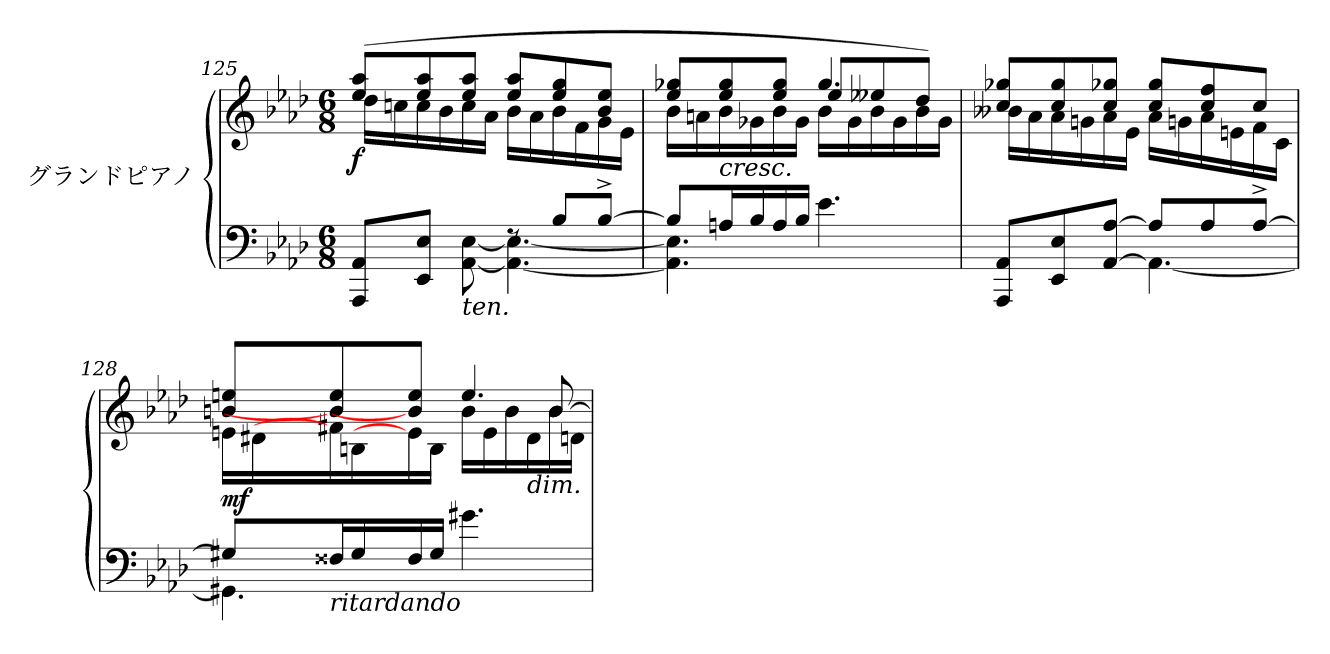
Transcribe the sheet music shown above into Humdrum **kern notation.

**kern	**kern	**dynam
*part1	*part1	*part1
*staff2	*staff1	*staff1/2
*I"グランドピアノ	*	*
!!LO:PB:g=z
*clefF4	*clefG2	*
*k[b-e-a-d-]	*k[b-e-a-d-]	*
*M6/8	*M6/8	*
*MM66	*MM66	*
=125	=125	=125
*^	*^	*
!	!	!	!	!LO:DY:b
8AAA-/ 8AA-/L	4ryy	(>8ee-/ 8aa-/L	16dd-\LL	f
.	.	.	16ccn\	.
8EE-/ 8E-/J	.	8ee-/ 8aa-/	16cc\	.
.	.	.	16b-\	.
!LO:TX:b:i:t=ten.	!	!	!	!
8ryy	[8AA-\ [8E-\	8ee-/ 8aa-/J	16cc\	.
.	.	.	16a-\JJ	.
8rF	4.AA-\_ 4.E-\_	8ee-/ 8aa-/L	16b-\LL	.
.	.	.	16a-\	.
8B-/L	.	8ee-/ 8gg/	16b-\	.
.	.	.	16f\	.
[8B-^/J	.	8b-/ 8ee-/J	16g\	.
.	.	.	16e-\JJ	.
=126	=126	=126	=126	=126
*	*	*	*^	*
8B-/L]	4.AA-\] 4.E-\]	8ee-/ 8gg-X/L	16b-\LL	4.rffyy	.
.	.	.	16an\	.	.
!	!	!	!	!	!LO:HP:b
16An/L	.	8ee-/ 8gg-/	16b-\	.	<
16B-/	.	.	16g-X\	.	.
16A/	.	8ee-/ 8gg-/J	16b-\	.	.
16B-/JJ	.	.	16g-\JJ	.	.
4.e-\	4.ryy	4.gg-/	16b-\LL	8ee-/L	.
.	.	.	16g-\	.	.
.	.	.	16b-\	8ee--X/	.
.	.	.	16g-\	.	.
.	.	.	16b-\	8dd-/J)	.
.	.	.	16g-\JJ	.	.
*	*	*	*v	*v	*
=127	=127	=127	=127	=127
8AAA-/ 8AA-/L	4.rAyy	8cc/ 8gg-X/L	16b--X\LL	.
.	.	.	16a-\	.
8EE-/ 8E-/	.	8cc/ 8gg-/	16a-\	.
.	.	.	16gn\	.
[8AA-/ [8A-/J	.	8cc/ 8gg-X/J	16a-\	.
.	.	.	16e-\JJ	.
8A-/L]	4.AA-\_	8cc/ 8gg-/L	16a-\LL	.
.	.	.	16gn\	.
8A-/	.	8cc/ 8ff/	16a-\	.
.	.	.	16en\	.
[8A-^/J	.	8cc/J	16f\	.
.	.	.	16c\JJ	.
!!LO:LB:g=z
=128	=128	=128	=128	=128
*	*	*	*^	*
!	!	!	!	!	!LO:DY:b
8G#X/L]	4.GG#X\]	8bn/ 8een/L	16en\LL	16rddyy	mf
.	.	.	16d#X\	32.ryy	.
*	*	*MM63	*	*	*
.	.	.	.	[128f#X!LLLLLyy	.
.	.	.	.	[128b!JJJJJyy	.
!LO:TX:b:i:t=ritardando	!	!	!	!	!
16F##X/L	.	8b/] 8ee/	16f#X:\]	16ryy	.
16G#/	.	.	16Bn\	32.ryy	.
*	*	*MM60	*	*	*
.	.	.	.	[128e!LLLLLyy	.
.	.	.	.	[128b!JJJJJyy	.
16F##/	.	8b/] 8ee/J	16e:\]	8ryy	.
16G#/JJ	.	.	16B\JJ	.	.
*	*	*MM54	*	*	*
4.g#X\	4.ryy	4.ee/	16b\LL	4rddyy	] ]
.	.	.	16e\	.	.
.	.	.	16b\	.	.
!	!	!	!LO:TX:b:i:t=dim.	!	!
.	.	.	16d#\	.	.
.	.	.	16b\	[8b/	.
.	.	.	16dn\JJ	.	.
*v	*v	*	*	*	*
*	*v	*v	*v	*
.	.	[
=	=	=
*-	*-	*-
